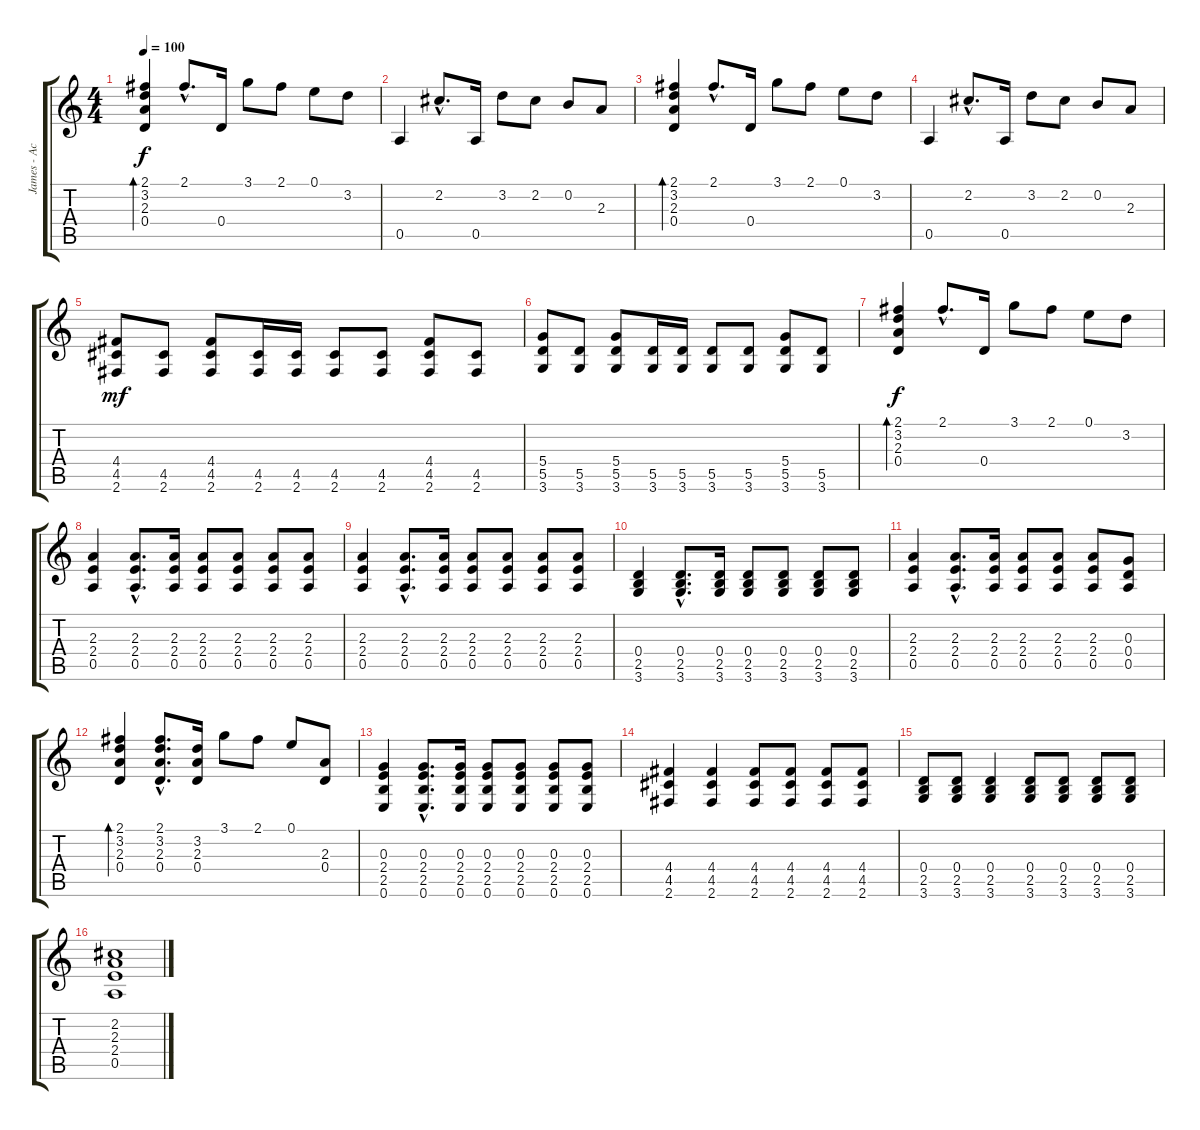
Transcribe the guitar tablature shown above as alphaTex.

\track ("James - Acoustic Guitar" "James - Ac") {instrument acousticguitarsteel}
\staff {score tabs}
\tuning (E4 B3 G3 D3 A2 E2) {hide}
\ts (4 4)
\tempo 100
\clef g2
\ks c
(2.1 3.2 2.3 0.4).4{bd 120 dy f} 2.1{hac}.8{d} 0.4.16 3.1.8 2.1.8 0.1.8 3.2.8 |
0.5.4 2.2{hac}.8{d} 0.5.16 3.2.8 2.2.8 0.2.8 2.3.8 |
(2.1 3.2 2.3 0.4).4{bd 120} 2.1{hac}.8{d} 0.4.16 3.1.8 2.1.8 0.1.8 3.2.8 |
0.5.4 2.2{hac}.8{d} 0.5.16 3.2.8 2.2.8 0.2.8 2.3.8 |
(4.4 4.5 2.6).8{dy mf} (4.5 2.6).8 (4.4 4.5 2.6).8 (4.5 2.6).16 (4.5 2.6).16 (4.5 2.6).8 (4.5 2.6).8 (4.4 4.5 2.6).8 (4.5 2.6).8 |
(5.4 5.5 3.6).8 (5.5 3.6).8 (5.4 5.5 3.6).8 (5.5 3.6).16 (5.5 3.6).16 (5.5 3.6).8 (5.5 3.6).8 (5.4 5.5 3.6).8 (5.5 3.6).8 |
(2.1 3.2 2.3 0.4).4{bd 120 dy f} 2.1{hac}.8{d} 0.4.16 3.1.8 2.1.8 0.1.8 3.2.8 |
(2.3 2.4 0.5).4 (2.3{hac} 2.4{hac} 0.5{hac}).8{d} (2.3 2.4 0.5).16 (2.3 2.4 0.5).8 (2.3 2.4 0.5).8 (2.3 2.4 0.5).8 (2.3 2.4 0.5).8 |
(2.3 2.4 0.5).4 (2.3{hac} 2.4{hac} 0.5{hac}).8{d} (2.3 2.4 0.5).16 (2.3 2.4 0.5).8 (2.3 2.4 0.5).8 (2.3 2.4 0.5).8 (2.3 2.4 0.5).8 |
(0.4 2.5 3.6).4 (0.4{hac} 2.5{hac} 3.6{hac}).8{d} (0.4 2.5 3.6).16 (0.4 2.5 3.6).8 (0.4 2.5 3.6).8 (0.4 2.5 3.6).8 (0.4 2.5 3.6).8 |
(2.3 2.4 0.5).4 (2.3{hac} 2.4{hac} 0.5{hac}).8{d} (2.3 2.4 0.5).16 (2.3 2.4 0.5).8 (2.3 2.4 0.5).8 (2.3 2.4 0.5).8 (0.3 0.4 0.5).8 |
(2.1 3.2 2.3 0.4).4{bd 120} (2.1{hac} 3.2{hac} 2.3{hac} 0.4{hac}).8{d} (3.2 2.3 0.4).16 3.1.8 2.1.8 0.1.8 (2.3 0.4).8 |
(0.3 2.4 2.5 0.6).4 (0.3{hac} 2.4{hac} 2.5{hac} 0.6{hac}).8{d} (0.3 2.4 2.5 0.6).16 (0.3 2.4 2.5 0.6).8 (0.3 2.4 2.5 0.6).8 (0.3 2.4 2.5 0.6).8 (0.3 2.4 2.5 0.6).8 |
(4.4 4.5 2.6).4 (4.4 4.5 2.6).4 (4.4 4.5 2.6).8 (4.4 4.5 2.6).8 (4.4 4.5 2.6).8 (4.4 4.5 2.6).8 |
(0.4 2.5 3.6).8 (0.4 2.5 3.6).8 (0.4 2.5 3.6).4 (0.4 2.5 3.6).8 (0.4 2.5 3.6).8 (0.4 2.5 3.6).8 (0.4 2.5 3.6).8 |
(2.2 2.3 2.4 0.5).1
